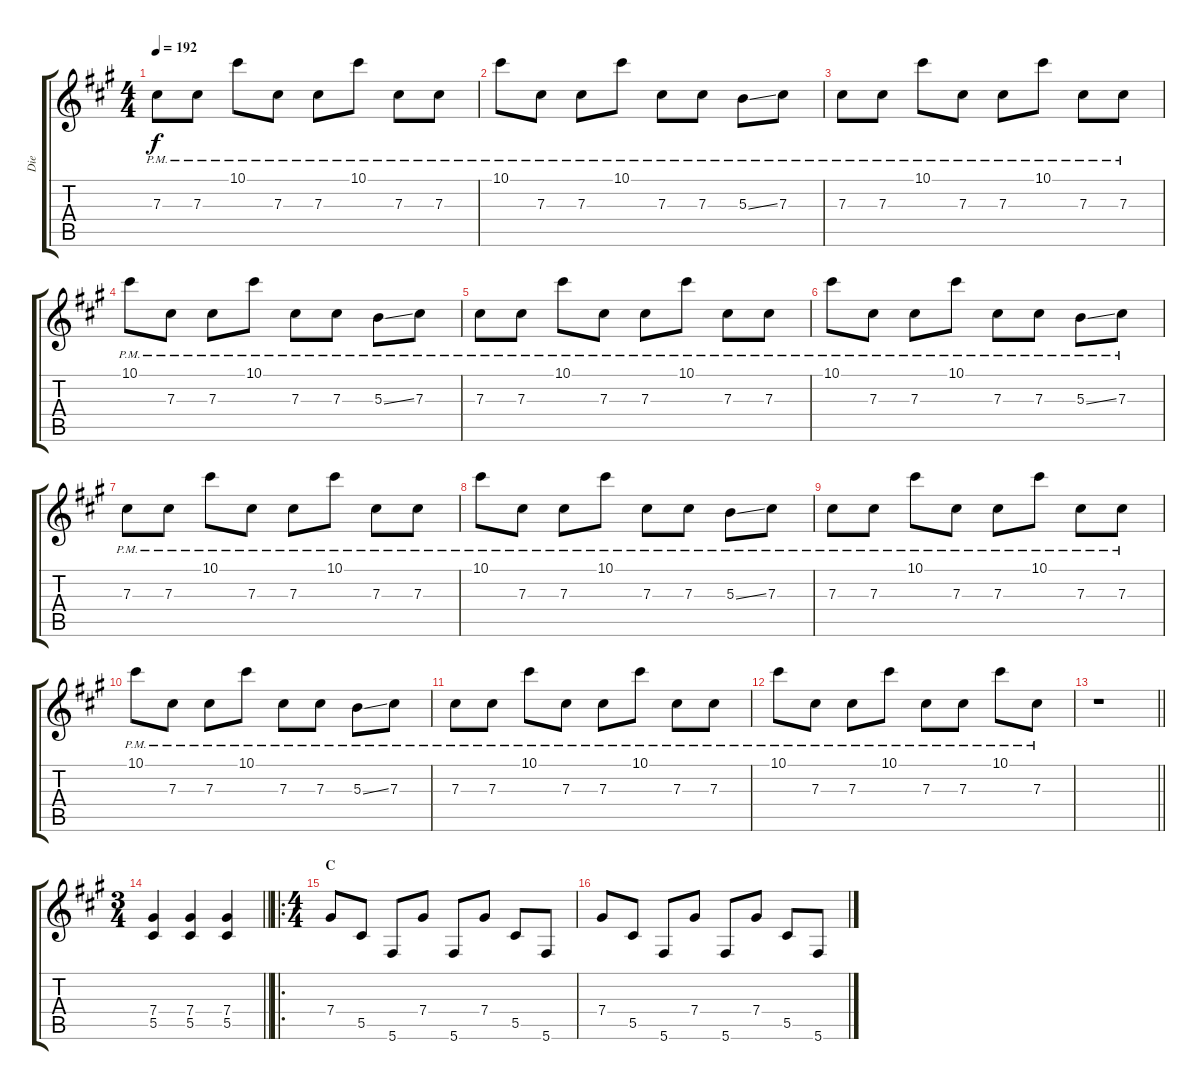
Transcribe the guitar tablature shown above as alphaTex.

\track ("Die" "Die") {instrument electricguitarjazz}
\staff {score tabs}
\tuning (Eb4 Bb3 Gb3 Db3 Ab2 Db2) {hide}
\ts (4 4)
\tempo 192
\clef g2
\ks a
7.3{pm}.8{dy f} 7.3{pm}.8 10.1{pm}.8 7.3{pm}.8 7.3{pm}.8 10.1{pm}.8 7.3{pm}.8 7.3{pm}.8 |
10.1{pm}.8 7.3{pm}.8 7.3{pm}.8 10.1{pm}.8 7.3{pm}.8 7.3{pm}.8 5.3{ss pm}.8 7.3{pm}.8 |
7.3{pm}.8 7.3{pm}.8 10.1{pm}.8 7.3{pm}.8 7.3{pm}.8 10.1{pm}.8 7.3{pm}.8 7.3{pm}.8 |
10.1{pm}.8 7.3{pm}.8 7.3{pm}.8 10.1{pm}.8 7.3{pm}.8 7.3{pm}.8 5.3{ss pm}.8 7.3{pm}.8 |
7.3{pm}.8 7.3{pm}.8 10.1{pm}.8 7.3{pm}.8 7.3{pm}.8 10.1{pm}.8 7.3{pm}.8 7.3{pm}.8 |
10.1{pm}.8 7.3{pm}.8 7.3{pm}.8 10.1{pm}.8 7.3{pm}.8 7.3{pm}.8 5.3{ss pm}.8 7.3{pm}.8 |
7.3{pm}.8 7.3{pm}.8 10.1{pm}.8 7.3{pm}.8 7.3{pm}.8 10.1{pm}.8 7.3{pm}.8 7.3{pm}.8 |
10.1{pm}.8 7.3{pm}.8 7.3{pm}.8 10.1{pm}.8 7.3{pm}.8 7.3{pm}.8 5.3{ss pm}.8 7.3{pm}.8 |
7.3{pm}.8 7.3{pm}.8 10.1{pm}.8 7.3{pm}.8 7.3{pm}.8 10.1{pm}.8 7.3{pm}.8 7.3{pm}.8 |
10.1{pm}.8 7.3{pm}.8 7.3{pm}.8 10.1{pm}.8 7.3{pm}.8 7.3{pm}.8 5.3{ss pm}.8 7.3{pm}.8 |
7.3{pm}.8 7.3{pm}.8 10.1{pm}.8 7.3{pm}.8 7.3{pm}.8 10.1{pm}.8 7.3{pm}.8 7.3{pm}.8 |
10.1{pm}.8 7.3{pm}.8 7.3{pm}.8 10.1{pm}.8 7.3{pm}.8 7.3{pm}.8 10.1{pm}.8 7.3{pm}.8 |
\barLineRight lightlight
r.1 |
\ts (3 4)
\barLineRight lightlight
(7.4 5.5).4 (7.4 5.5).4 (7.4 5.5).4 |
\ro
\ts (4 4)
\section ("" "C")
7.4.8 5.5.8 5.6.8 7.4.8 5.6.8 7.4.8 5.5.8 5.6.8 |
7.4.8 5.5.8 5.6.8 7.4.8 5.6.8 7.4.8 5.5.8 5.6.8
